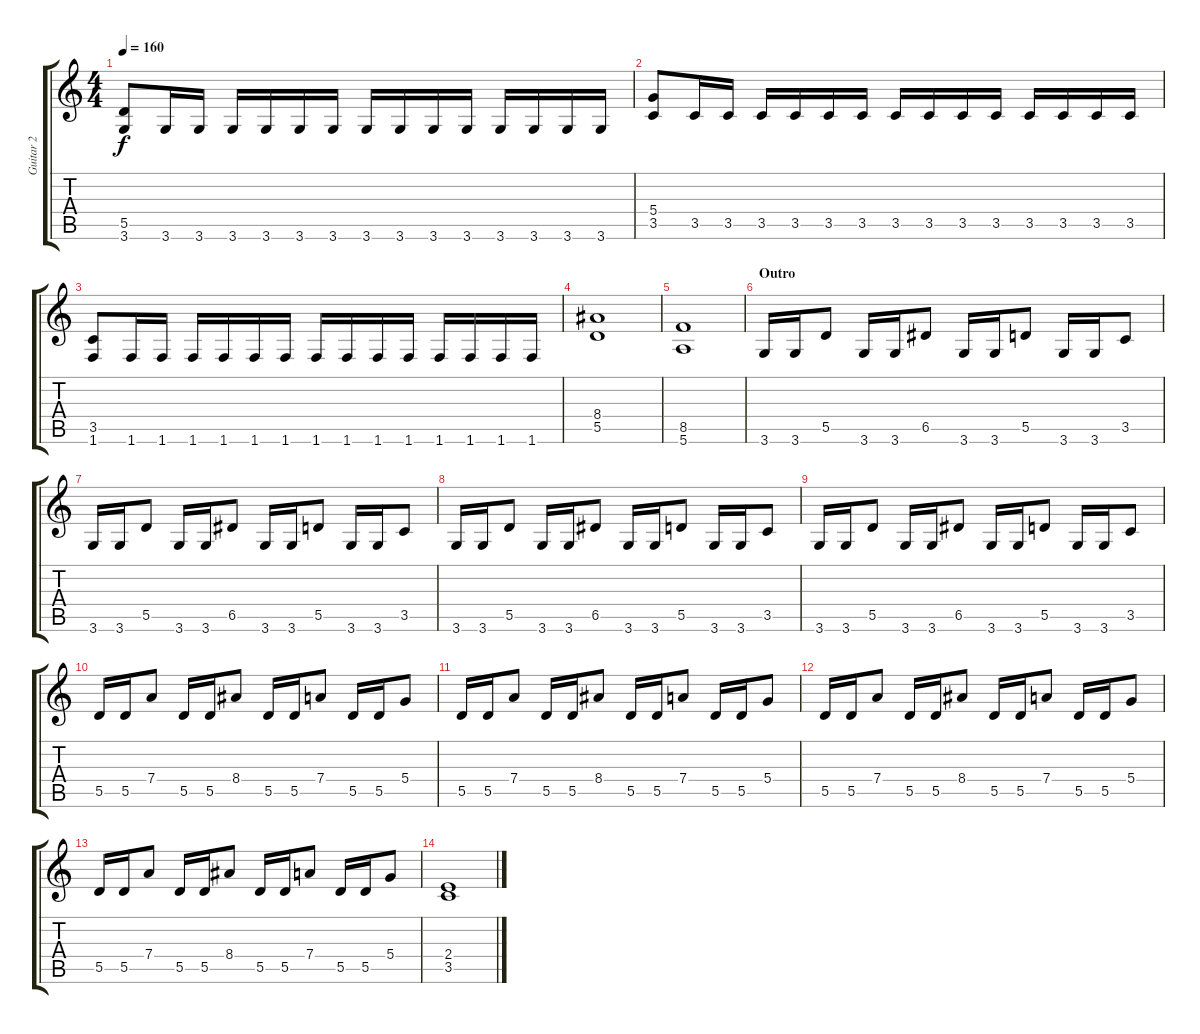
\track ("Guitar 2" "Guitar 2") {instrument distortionguitar}
\staff {score tabs}
\tuning (E4 B3 G3 D3 A2 E2) {hide}
\ts (4 4)
\tempo 160
\clef g2
\ks c
(5.5 3.6).8{dy f} 3.6.16 3.6.16 3.6.16 3.6.16 3.6.16 3.6.16 3.6.16 3.6.16 3.6.16 3.6.16 3.6.16 3.6.16 3.6.16 3.6.16 |
(5.4 3.5).8 3.5.16 3.5.16 3.5.16 3.5.16 3.5.16 3.5.16 3.5.16 3.5.16 3.5.16 3.5.16 3.5.16 3.5.16 3.5.16 3.5.16 |
(3.5 1.6).8 1.6.16 1.6.16 1.6.16 1.6.16 1.6.16 1.6.16 1.6.16 1.6.16 1.6.16 1.6.16 1.6.16 1.6.16 1.6.16 1.6.16 |
(8.4 5.5).1 |
(8.5 5.6).1 |
\section ("" "Outro")
3.6.16 3.6.16 5.5.8 3.6.16 3.6.16 6.5.8 3.6.16 3.6.16 5.5.8 3.6.16 3.6.16 3.5.8 |
3.6.16 3.6.16 5.5.8 3.6.16 3.6.16 6.5.8 3.6.16 3.6.16 5.5.8 3.6.16 3.6.16 3.5.8 |
3.6.16 3.6.16 5.5.8 3.6.16 3.6.16 6.5.8 3.6.16 3.6.16 5.5.8 3.6.16 3.6.16 3.5.8 |
3.6.16 3.6.16 5.5.8 3.6.16 3.6.16 6.5.8 3.6.16 3.6.16 5.5.8 3.6.16 3.6.16 3.5.8 |
5.5.16 5.5.16 7.4.8 5.5.16 5.5.16 8.4.8 5.5.16 5.5.16 7.4.8 5.5.16 5.5.16 5.4.8 |
5.5.16 5.5.16 7.4.8 5.5.16 5.5.16 8.4.8 5.5.16 5.5.16 7.4.8 5.5.16 5.5.16 5.4.8 |
5.5.16 5.5.16 7.4.8 5.5.16 5.5.16 8.4.8 5.5.16 5.5.16 7.4.8 5.5.16 5.5.16 5.4.8 |
5.5.16 5.5.16 7.4.8 5.5.16 5.5.16 8.4.8 5.5.16 5.5.16 7.4.8 5.5.16 5.5.16 5.4.8 |
(2.4 3.5).1
